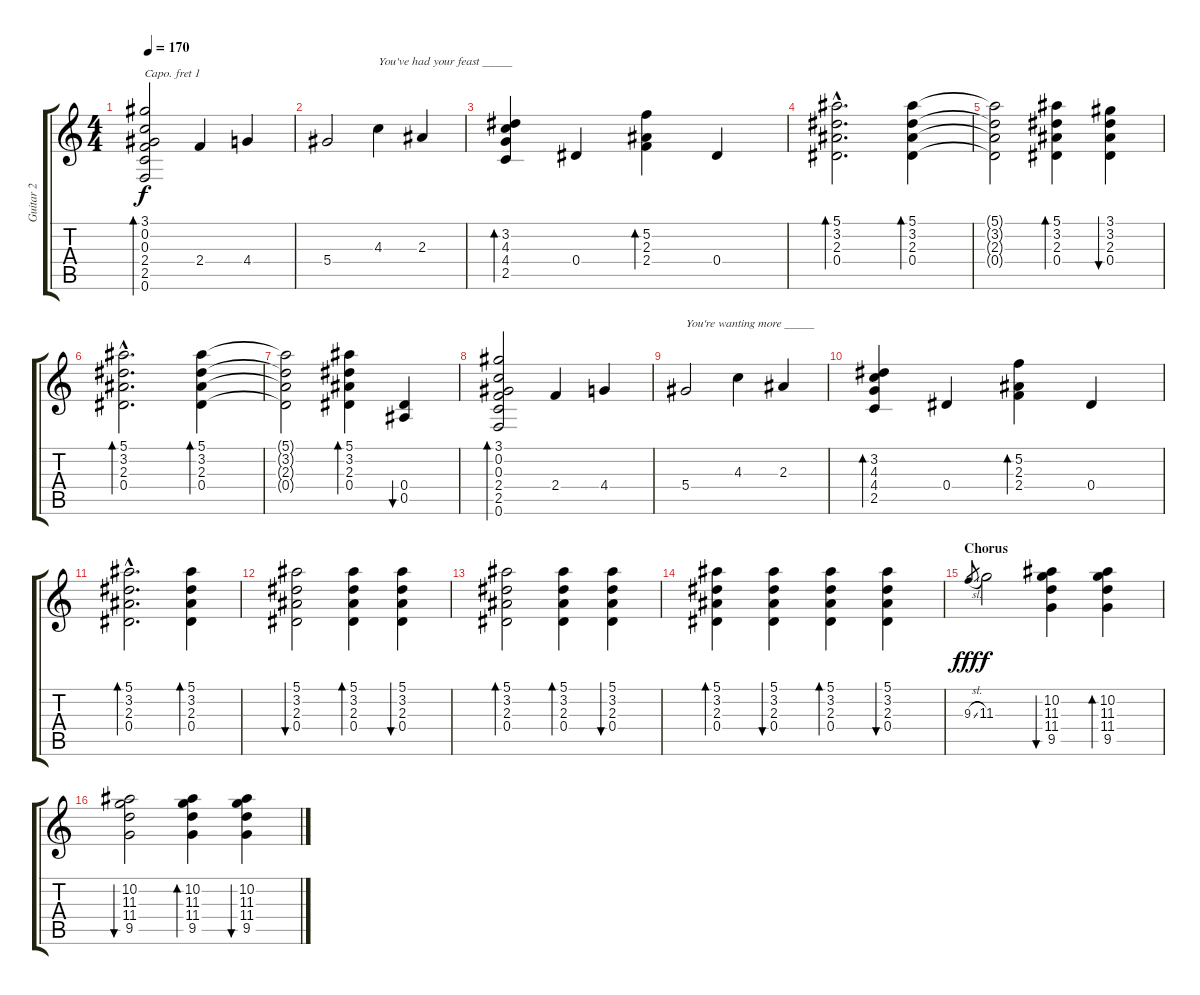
\track ("Guitar 2" "Guitar 2") {instrument acousticguitarsteel}
\staff {score tabs}
\capo 1
\tuning (E4 B3 G3 D3 A2 E2) {hide}
\ts (4 4)
\tempo 170
\clef g2
\ks c
(3.1 0.2 0.3 2.4 2.5 0.6).2{bd 240 dy f} 2.4.4 4.4.4 |
5.4.2 4.3.4{txt "You've had your feast _____"} 2.3.4 |
(3.2 4.3 4.4 2.5).4{bd 240} 0.4.4 (5.2 2.3 2.4).4{bd 240} 0.4.4 |
(5.1{hac} 3.2{hac} 2.3{hac} 0.4{hac}).2{d bd 240} (5.1 3.2 2.3 0.4).4{bd 240} |
(5.1{t} 3.2{t} 2.3{t} 0.4{t}).2 (5.1 3.2 2.3 0.4).4{bd 240} (3.1 3.2 2.3 0.4).4{bu 240} |
(5.1{hac} 3.2{hac} 2.3{hac} 0.4{hac}).2{d bd 240} (5.1 3.2 2.3 0.4).4{bd 240} |
(5.1{t} 3.2{t} 2.3{t} 0.4{t}).2 (5.1 3.2 2.3 0.4).4{bd 240} (0.4 0.5).4{bu 240} |
(3.1 0.2 0.3 2.4 2.5 0.6).2{bd 240} 2.4.4 4.4.4 |
5.4.2{txt "You're wanting more _____"} 4.3.4 2.3.4 |
(3.2 4.3 4.4 2.5).4{bd 240} 0.4.4 (5.2 2.3 2.4).4{bd 240} 0.4.4 |
(5.1{hac} 3.2{hac} 2.3{hac} 0.4{hac}).2{d bd 240} (5.1 3.2 2.3 0.4).4{bd 240} |
(5.1 3.2 2.3 0.4).2{bu 60} (5.1 3.2 2.3 0.4).4{bd 240} (5.1 3.2 2.3 0.4).4{bu 240} |
(5.1 3.2 2.3 0.4).2{bd 60} (5.1 3.2 2.3 0.4).4{bd 240} (5.1 3.2 2.3 0.4).4{bu 60} |
(5.1 3.2 2.3 0.4).4{bd 60} (5.1 3.2 2.3 0.4).4{bu 60} (5.1 3.2 2.3 0.4).4{bd 60} (5.1 3.2 2.3 0.4).4{bu 60} |
\section ("" "Chorus")
9.3{sl}.8{gr dy fff} 11.3.2{dy f} (10.2 11.3 11.4 9.5).4{bu 480} (10.2 11.3 11.4 9.5).4{bd 480} |
(10.2 11.3 11.4 9.5).2{bu 480} (10.2 11.3 11.4 9.5).4{bd 480} (10.2 11.3 11.4 9.5).4{bu 480}
